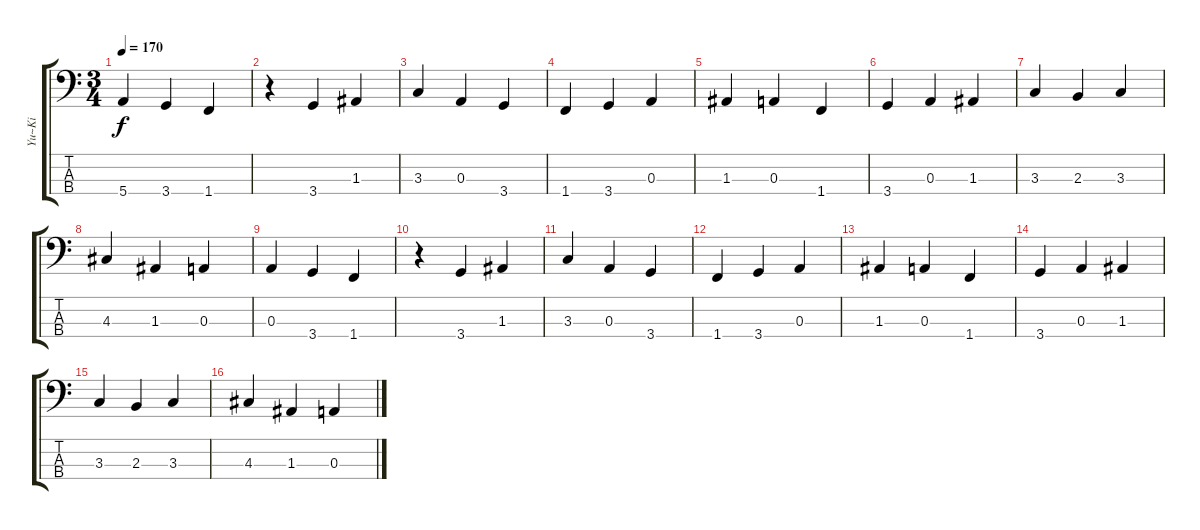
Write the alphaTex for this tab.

\track ("Yu~Ki" "Yu~Ki") {instrument electricbassfinger}
\staff {score tabs}
\tuning (G2 D2 A1 E1) {hide}
\ts (3 4)
\tempo 170
\clef f4
\ks c
5.4.4{dy f} 3.4.4 1.4.4 |
r.4 3.4.4 1.3.4 |
3.3.4 0.3.4 3.4.4 |
1.4.4 3.4.4 0.3.4 |
1.3.4 0.3.4 1.4.4 |
3.4.4 0.3.4 1.3.4 |
3.3.4 2.3.4 3.3.4 |
4.3.4 1.3.4 0.3.4 |
0.3.4 3.4.4 1.4.4 |
r.4 3.4.4 1.3.4 |
3.3.4 0.3.4 3.4.4 |
1.4.4 3.4.4 0.3.4 |
1.3.4 0.3.4 1.4.4 |
3.4.4 0.3.4 1.3.4 |
3.3.4 2.3.4 3.3.4 |
4.3.4 1.3.4 0.3.4
